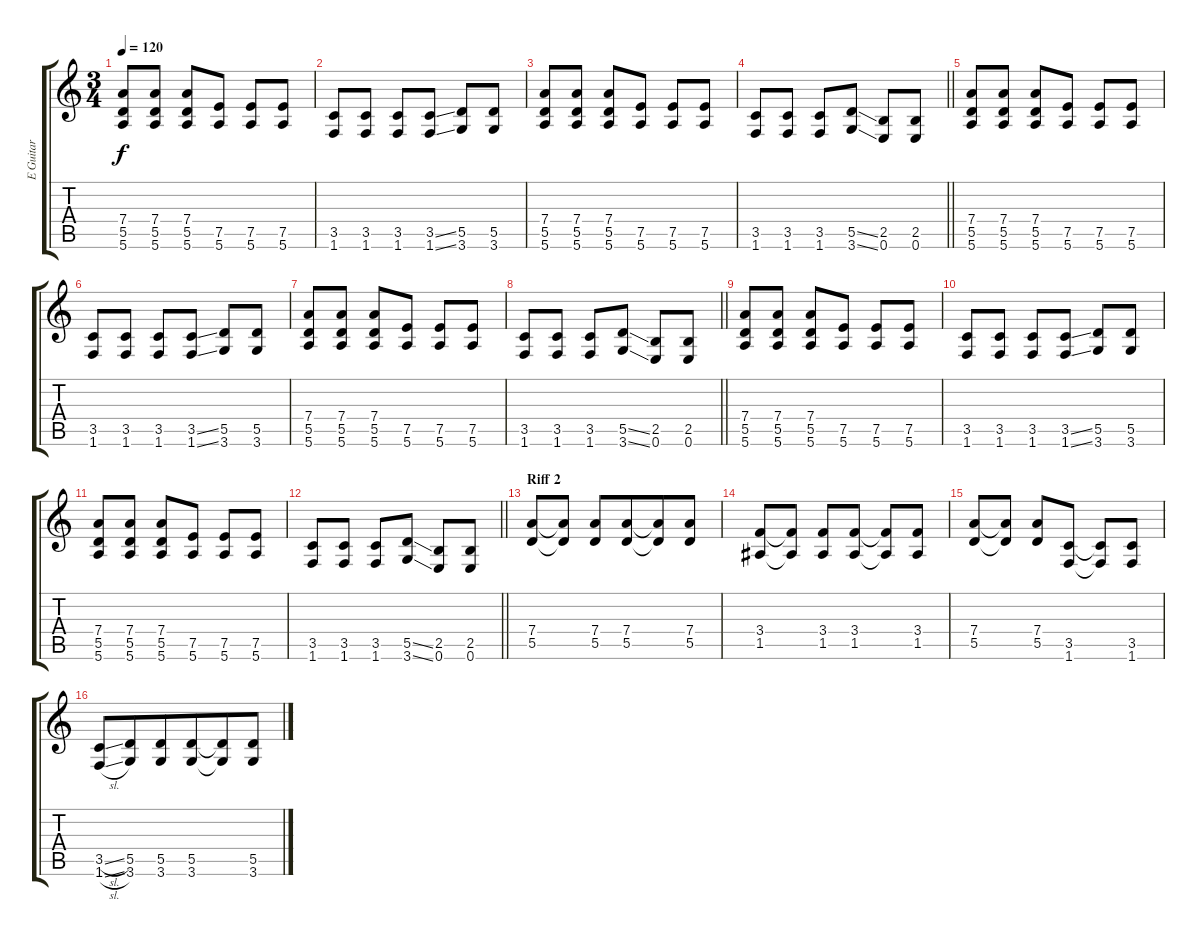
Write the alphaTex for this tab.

\track ("E Guitar" "E Guitar") {instrument distortionguitar}
\staff {score tabs}
\tuning (E4 B3 G3 D3 A2 E2) {hide}
\ts (3 4)
\tempo 120
\clef g2
\ks c
(7.4 5.5 5.6).8{dy f} (7.4 5.5 5.6).8 (7.4 5.5 5.6).8 (7.5 5.6).8 (7.5 5.6).8 (7.5 5.6).8 |
(3.5 1.6).8 (3.5 1.6).8 (3.5 1.6).8 (3.5{ss} 1.6{ss}).8 (5.5 3.6).8 (5.5 3.6).8 |
(7.4 5.5 5.6).8 (7.4 5.5 5.6).8 (7.4 5.5 5.6).8 (7.5 5.6).8 (7.5 5.6).8 (7.5 5.6).8 |
\barLineRight lightlight
(3.5 1.6).8 (3.5 1.6).8 (3.5 1.6).8 (5.5{ss} 3.6{ss}).8 (2.5 0.6).8 (2.5 0.6).8 |
(7.4 5.5 5.6).8 (7.4 5.5 5.6).8 (7.4 5.5 5.6).8 (7.5 5.6).8 (7.5 5.6).8 (7.5 5.6).8 |
(3.5 1.6).8 (3.5 1.6).8 (3.5 1.6).8 (3.5{ss} 1.6{ss}).8 (5.5 3.6).8 (5.5 3.6).8 |
(7.4 5.5 5.6).8 (7.4 5.5 5.6).8 (7.4 5.5 5.6).8 (7.5 5.6).8 (7.5 5.6).8 (7.5 5.6).8 |
\barLineRight lightlight
(3.5 1.6).8 (3.5 1.6).8 (3.5 1.6).8 (5.5{ss} 3.6{ss}).8 (2.5 0.6).8 (2.5 0.6).8 |
(7.4 5.5 5.6).8 (7.4 5.5 5.6).8 (7.4 5.5 5.6).8 (7.5 5.6).8 (7.5 5.6).8 (7.5 5.6).8 |
(3.5 1.6).8 (3.5 1.6).8 (3.5 1.6).8 (3.5{ss} 1.6{ss}).8 (5.5 3.6).8 (5.5 3.6).8 |
(7.4 5.5 5.6).8 (7.4 5.5 5.6).8 (7.4 5.5 5.6).8 (7.5 5.6).8 (7.5 5.6).8 (7.5 5.6).8 |
\barLineRight lightlight
(3.5 1.6).8 (3.5 1.6).8 (3.5 1.6).8 (5.5{ss} 3.6{ss}).8 (2.5 0.6).8 (2.5 0.6).8 |
\section ("" "Riff 2")
(7.4 5.5).8 (7.4{t} 5.5{t}).8 (7.4 5.5).8{beam merge} (7.4 5.5).8{beam merge} (7.4{t} 5.5{t}).8{beam merge} (7.4 5.5).8 |
(3.4 1.5).8 (3.4{t} 1.5{t}).8 (3.4 1.5).8 (3.4 1.5).8 (3.4{t} 1.5{t}).8 (3.4 1.5).8 |
(7.4 5.5).8 (7.4{t} 5.5{t}).8 (7.4 5.5).8 (3.5 1.6).8 (3.5{t} 1.6{t}).8 (3.5 1.6).8 |
(3.5{sl} 1.6{sl}).8 (5.5 3.6).8{beam merge} (5.5 3.6).8 (5.5 3.6).8{beam merge} (5.5{t} 3.6{t}).8 (5.5 3.6).8
